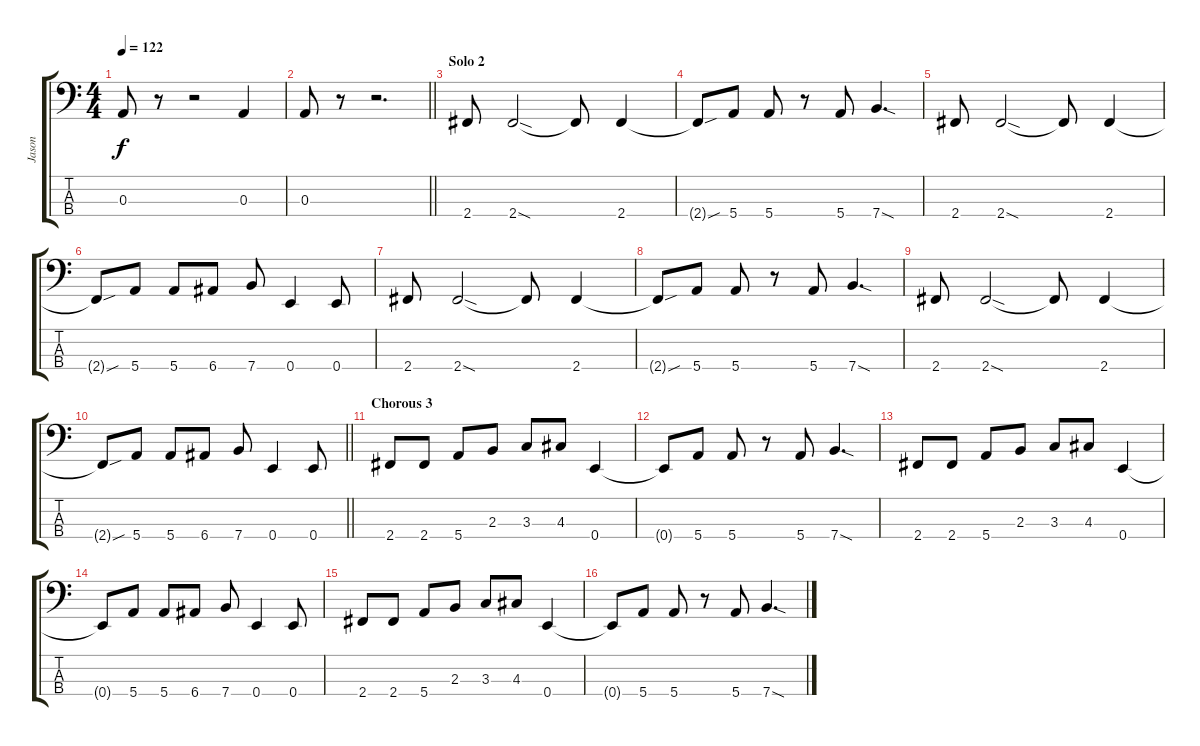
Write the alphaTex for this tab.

\track ("Jason" "Jason") {instrument electricbasspick}
\staff {score tabs}
\tuning (G2 D2 A1 E1) {hide}
\ts (4 4)
\tempo 122
\clef f4
\ks c
0.3.8{dy f} r.8 r.2 0.3.4 |
\barLineRight lightlight
0.3.8 r.8 r.2{d} |
\section ("" "Solo 2")
2.4.8 2.4{sod}.2 2.4{t}.8 2.4.4 |
2.4{sou t}.8 5.4.8 5.4.8 r.8 5.4.8 7.4{sod}.4{d} |
2.4.8 2.4{sod}.2 2.4{t}.8 2.4.4 |
2.4{sou t}.8 5.4.8 5.4.8 6.4.8 7.4.8 0.4.4 0.4.8 |
2.4.8 2.4{sod}.2 2.4{t}.8 2.4.4 |
2.4{sou t}.8 5.4.8 5.4.8 r.8 5.4.8 7.4{sod}.4{d} |
2.4.8 2.4{sod}.2 2.4{t}.8 2.4.4 |
\barLineRight lightlight
2.4{sou t}.8 5.4.8 5.4.8 6.4.8 7.4.8 0.4.4 0.4.8 |
\section ("" "Chorous 3")
2.4.8 2.4.8 5.4.8 2.3.8 3.3.8 4.3.8 0.4.4 |
0.4{t}.8 5.4.8 5.4.8 r.8 5.4.8 7.4{sod}.4{d} |
2.4.8 2.4.8 5.4.8 2.3.8 3.3.8 4.3.8 0.4.4 |
0.4{t}.8 5.4.8 5.4.8 6.4.8 7.4.8 0.4.4 0.4.8 |
2.4.8 2.4.8 5.4.8 2.3.8 3.3.8 4.3.8 0.4.4 |
0.4{t}.8 5.4.8 5.4.8 r.8 5.4.8 7.4{sod}.4{d}
